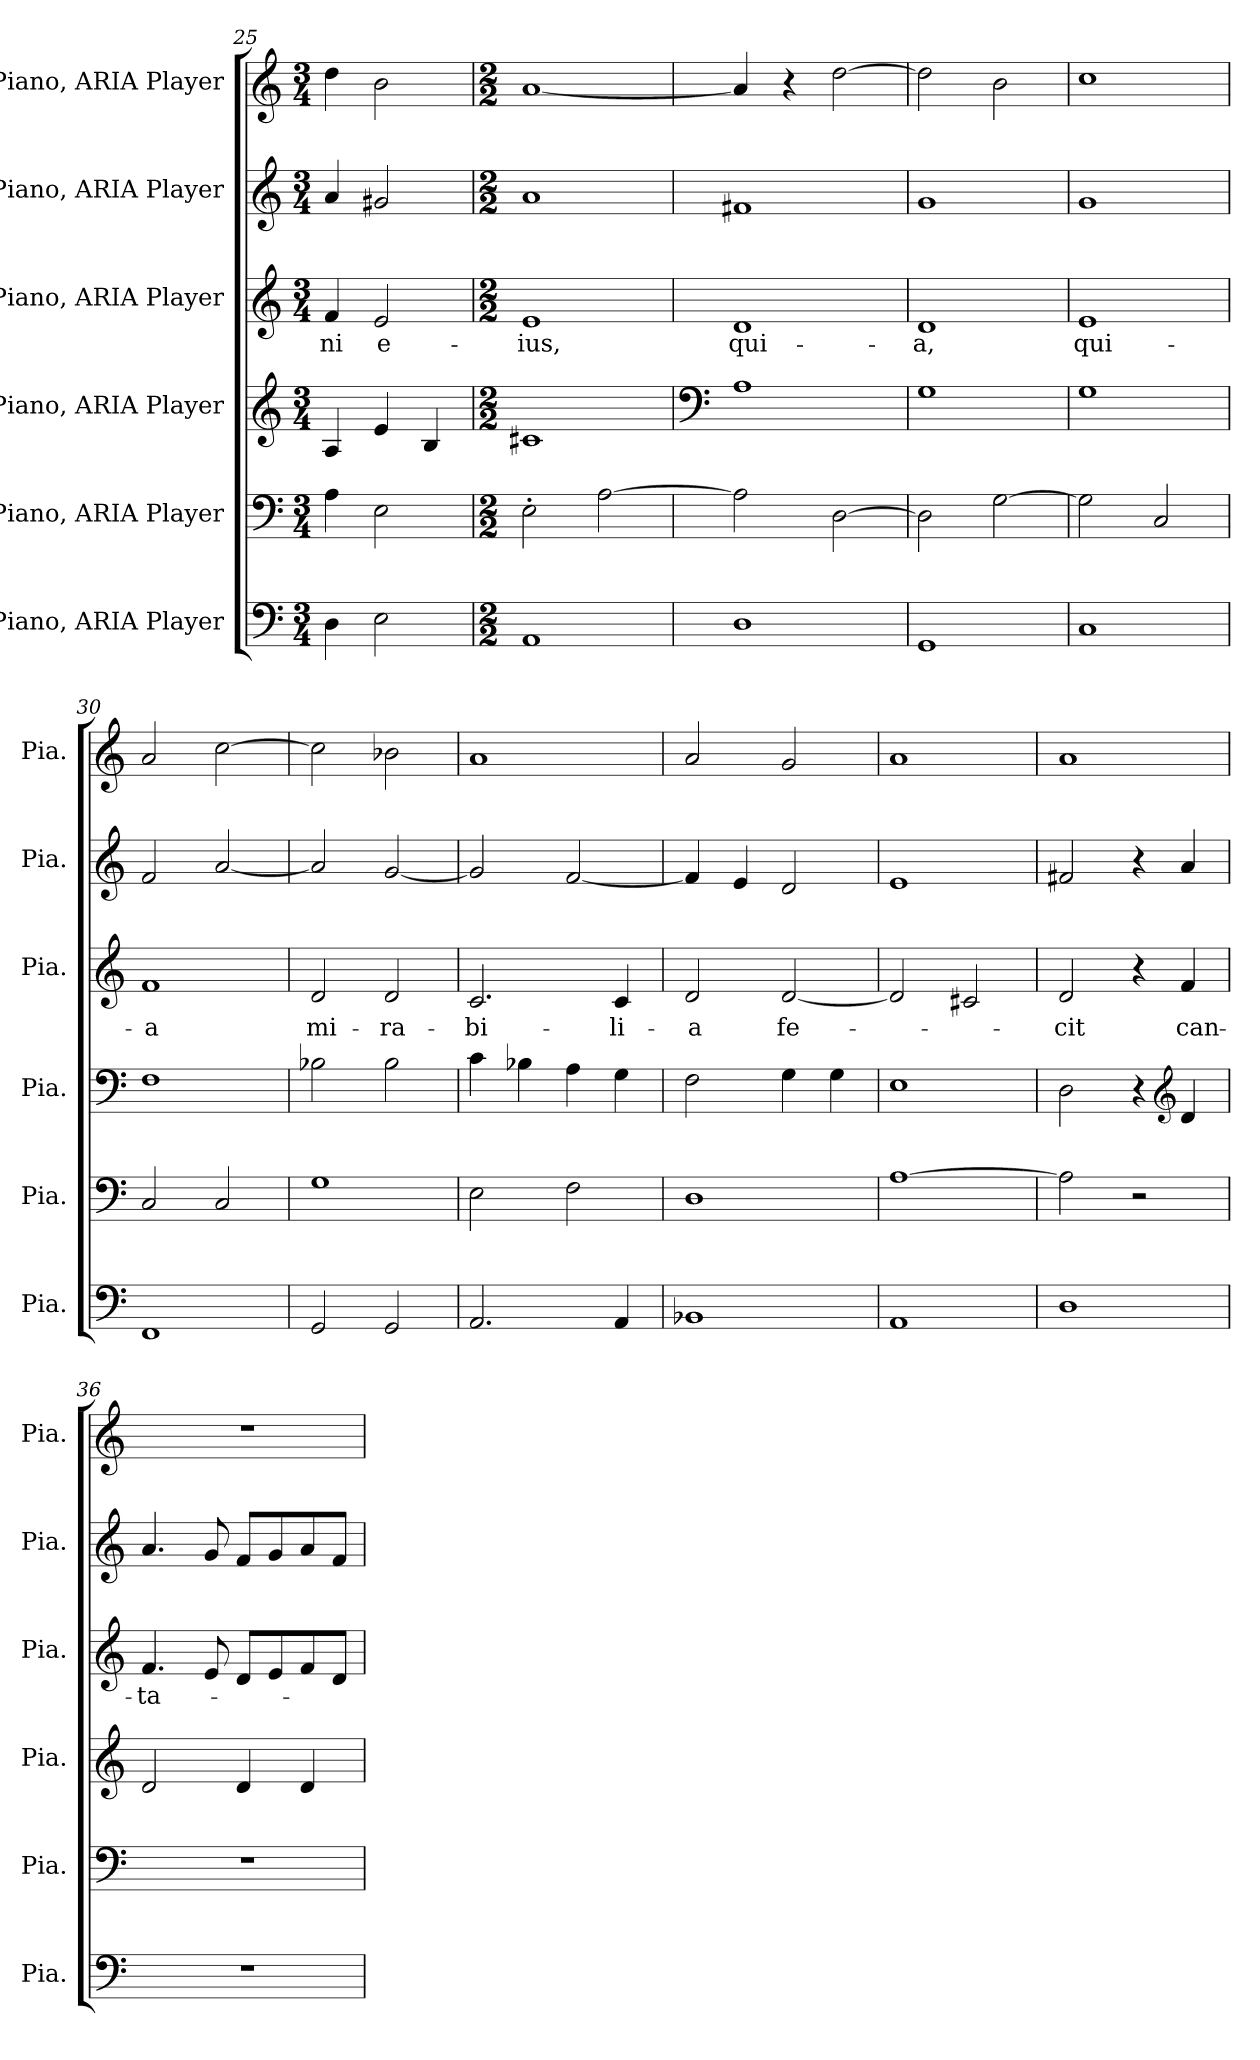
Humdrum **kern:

**kern	**kern	**kern	**kern	**text	**kern	**kern
*part6	*part5	*part4	*part3	*part3	*part2	*part1
*staff6	*staff5	*staff4	*staff3	*staff3	*staff2	*staff1
*I"Piano, ARIA Player	*I"Piano, ARIA Player	*I"Piano, ARIA Player	*I"Piano, ARIA Player	*	*I"Piano, ARIA Player	*I"Piano, ARIA Player
*I'Pia.	*I'Pia.	*I'Pia.	*I'Pia.	*	*I'Pia.	*I'Pia.
*clefF4	*clefF4	*clefG2	*clefG2	*	*clefG2	*clefG2
*k[]	*k[]	*k[]	*k[]	*	*k[]	*k[]
*M3/4	*M3/4	*M3/4	*M3/4	*	*M3/4	*M3/4
=25	=25	=25	=25	=25	=25	=25
4D\	4A\	4A/	4f/	-ni	4a/	4dd\
2E\	2E\	4e/	2e/	e-	2g#X/	2b\
.	.	4B/	.	.	.	.
=26	=26	=26	=26	=26	=26	=26
*M2/2	*M2/2	*M2/2	*M2/2	*	*M2/2	*M2/2
1AA	2E'\	1c#X	1e	-ius,	1a	[1a
.	[2A\	.	.	.	.	.
=27	=27	=27	=27	=27	=27	=27
*	*	*clefF4	*	*	*	*
1D	2A\]	1A	1d	qui-	1f#X	4a/]
.	.	.	.	.	.	4r
.	[2D\	.	.	.	.	[2dd\
=28	=28	=28	=28	=28	=28	=28
1GG	2D\]	1G	1d	-a,	1g	2dd\]
.	[2G\	.	.	.	.	2b\
=29	=29	=29	=29	=29	=29	=29
1C	2G\]	1G	1e	qui-	1g	1cc
.	2C/	.	.	.	.	.
=30	=30	=30	=30	=30	=30	=30
1FF	2C/	1F	1f	-a	2f/	2a/
.	2C/	.	.	.	[2a/	[2cc\
=31	=31	=31	=31	=31	=31	=31
2GG/	1G	2B-X\	2d/	mi-	2a/]	2cc\]
2GG/	.	2B-\	2d/	-ra-	[2g/	2b-X\
=32	=32	=32	=32	=32	=32	=32
2.AA/	2E\	4c\	2.c/	-bi-	2g/]	1a
.	.	4B-X\	.	.	.	.
.	2F\	4A\	.	.	[2f/	.
4AA/	.	4G\	4c/	-li-	.	.
!!LO:PB:g=z
=33	=33	=33	=33	=33	=33	=33
1BB-X	1D	2F\	2d/	-a	4f/]	2a/
.	.	.	.	.	4e/	.
.	.	4G\	[2d/	fe-	2d/	2g/
.	.	4G\	.	.	.	.
=34	=34	=34	=34	=34	=34	=34
1AA	[1A	1E	2d/]	.	1e	1a
.	.	.	2c#X/	.	.	.
=35	=35	=35	=35	=35	=35	=35
1D	2A\]	2D\	2d/	cit	2f#X/	1a
.	2r	4r	4r	.	4r	.
*	*	*clefG2	*	*	*	*
.	.	4d/	4f/	can-	4a/	.
=36	=36	=36	=36	=36	=36	=36
1r	1r	2d/	4.f/	-ta-	4.a/	1r
.	.	.	8e/	.	8g/	.
.	.	4d/	8d/L	.	8f/L	.
.	.	.	8e/	.	8g/	.
.	.	4d/	8f/	.	8a/	.
.	.	.	8d/J	.	8f/J	.
=	=	=	=	=	=	=
*-	*-	*-	*-	*-	*-	*-
